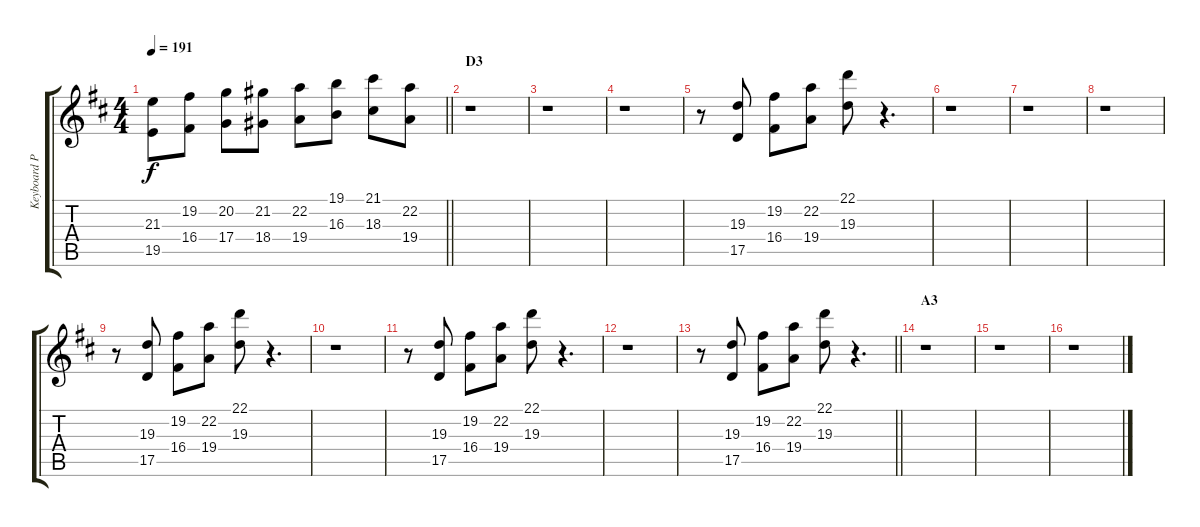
\track ("Keyboard Pizzicato" "Keyboard P") {instrument pizzicatostrings}
\staff {score tabs}
\tuning (E4 B3 G3 D3 A2 E2) {hide}
\ts (4 4)
\tempo 191
\clef g2
\barLineRight lightlight
\ks d
(21.3 19.5).8{dy f} (19.2 16.4).8 (20.2 17.4).8 (21.2 18.4).8 (22.2 19.4).8 (19.1 16.3).8 (21.1 18.3).8 (22.2 19.4).8 |
\section ("" "D3")
r.1 |
r.1 |
r.1 |
r.8 (19.3 17.5).8 (19.2 16.4).8 (22.2 19.4).8 (22.1 19.3).8 r.4{d} |
r.1 |
r.1 |
r.1 |
r.8 (19.3 17.5).8 (19.2 16.4).8 (22.2 19.4).8 (22.1 19.3).8 r.4{d} |
r.1 |
r.8 (19.3 17.5).8 (19.2 16.4).8 (22.2 19.4).8 (22.1 19.3).8 r.4{d} |
r.1 |
\barLineRight lightlight
r.8 (19.3 17.5).8 (19.2 16.4).8 (22.2 19.4).8 (22.1 19.3).8 r.4{d} |
\section ("" "A3")
r.1 |
r.1 |
r.1
